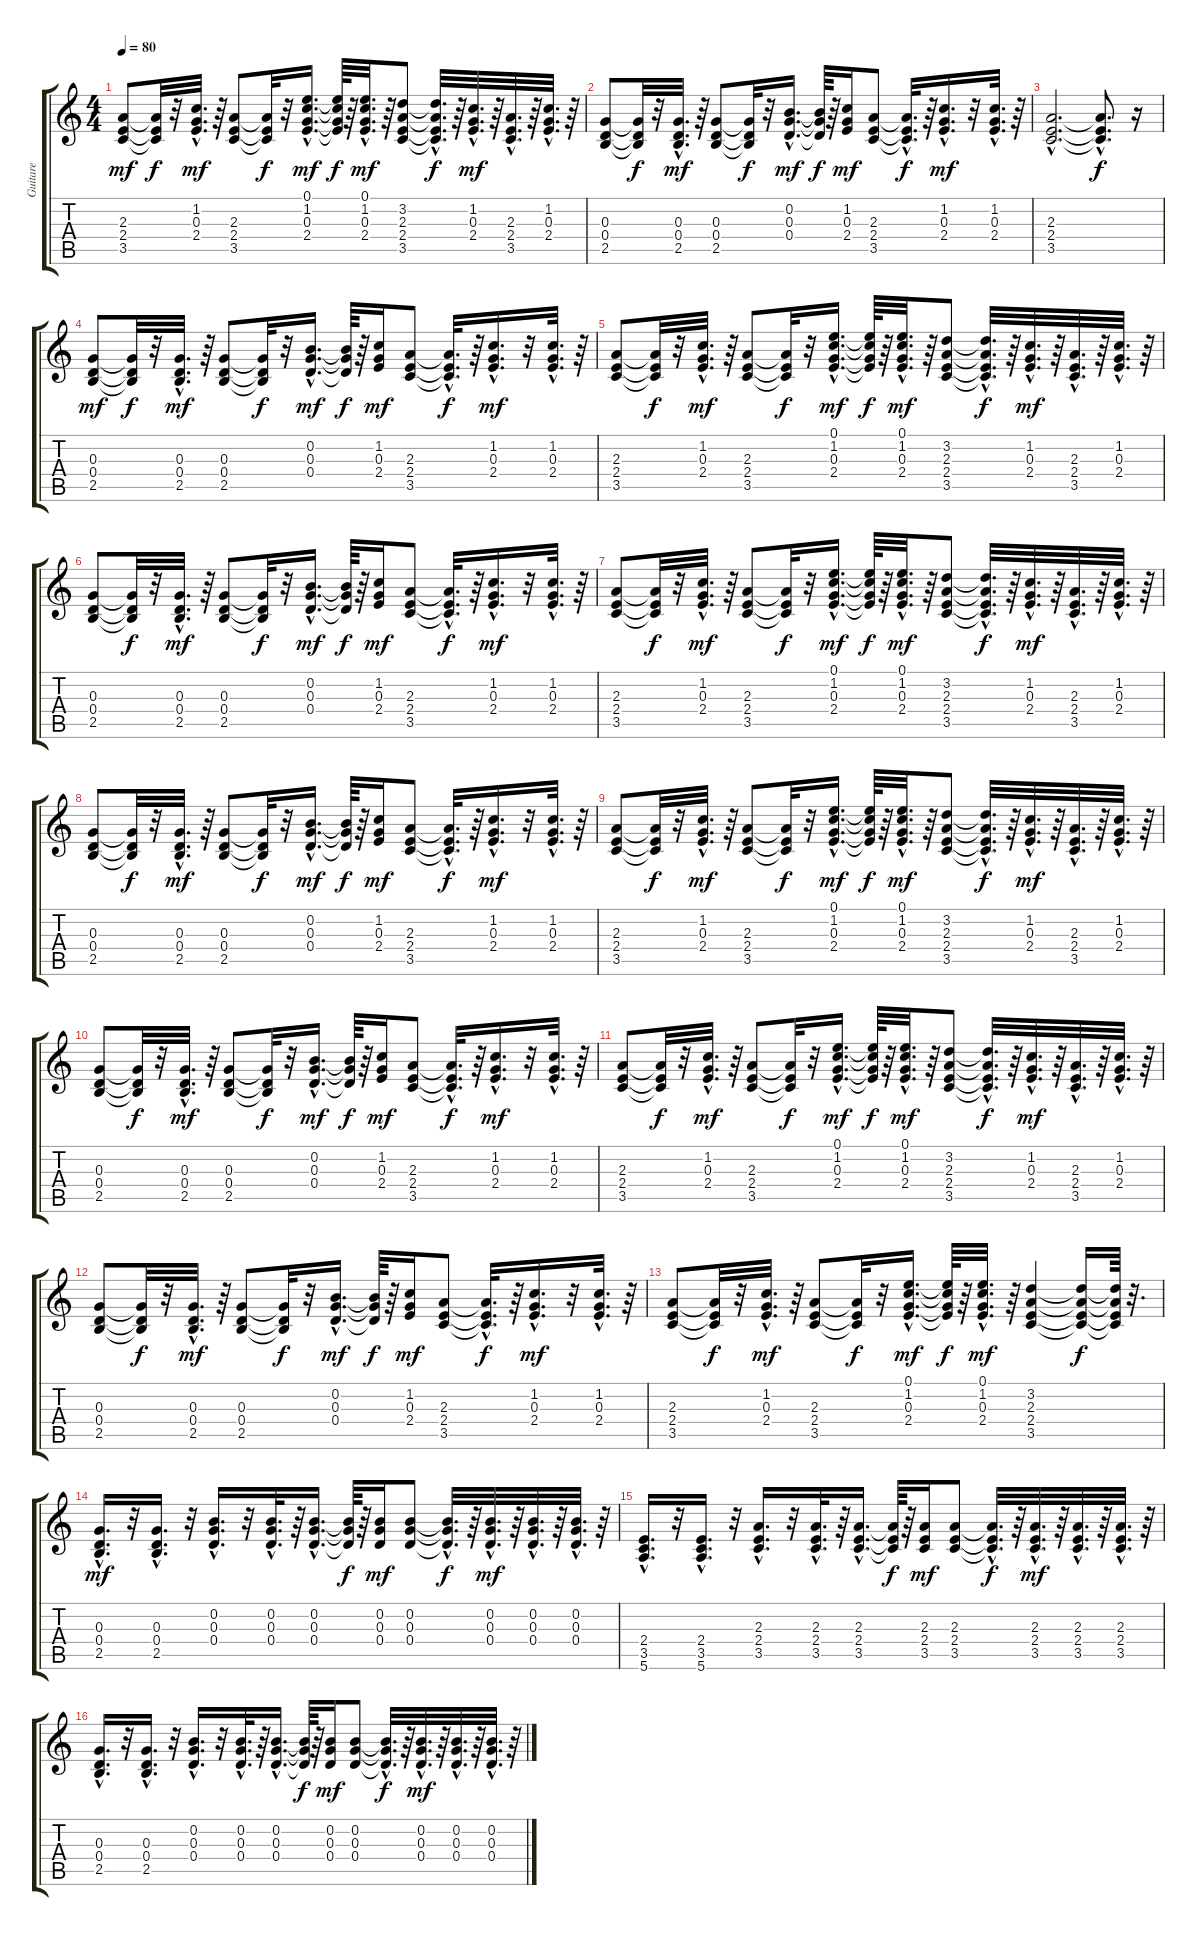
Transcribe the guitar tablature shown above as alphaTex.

\track ("Guitare" "Guitare") {instrument acousticguitarnylon}
\staff {score tabs}
\tuning (E4 B3 G3 D3 A2 E2) {hide}
\ts (4 4)
\tempo 80
\clef g2
\ks c
(2.3 2.4 3.5).8{dy mf} (2.3{t} 2.4{t} 3.5{t}).32{dy f} r.32 (1.2{hac} 0.3{hac} 2.4{hac}).32{d dy mf} r.64 (2.3 2.4 3.5).8 (2.3{t} 2.4{t} 3.5{t}).32{dy f} r.32 (0.1{hac} 1.2{hac} 0.3{hac} 2.4{hac}).16{d dy mf} (0.1{t} 1.2{t} 0.3{t} 2.4{t}).64{dy f} r.64 (0.1{hac} 1.2{hac} 0.3{hac} 2.4{hac}).32{d dy mf} r.64 (3.2 2.3 2.4 3.5).8 (3.2{hac t} 2.3{hac t} 2.4{hac t} 3.5{hac t}).32{d dy f} r.64 (1.2{hac} 0.3{hac} 2.4{hac}).32{d dy mf} r.64 (2.3{hac} 2.4{hac} 3.5{hac}).32{d} r.64 (1.2{hac} 0.3{hac} 2.4{hac}).32{d} r.64 |
(0.3 0.4 2.5).8 (0.3{t} 0.4{t} 2.5{t}).32{dy f} r.32 (0.3{hac} 0.4{hac} 2.5{hac}).32{d dy mf} r.64 (0.3 0.4 2.5).8 (0.3{t} 0.4{t} 2.5{t}).32{dy f} r.32 (0.2{hac} 0.3{hac} 0.4{hac}).16{d dy mf} (0.2{t} 0.3{t} 0.4{t}).64{dy f} r.64 (1.2 0.3 2.4).16{dy mf} (2.3 2.4 3.5).8 (2.3{hac t} 2.4{hac t} 3.5{hac t}).32{d dy f} r.64 (1.2{hac} 0.3{hac} 2.4{hac}).16{d dy mf} r.32 (1.2{hac} 0.3{hac} 2.4{hac}).32{d} r.64 |
(2.3{hac} 2.4{hac} 3.5{hac}).2{d} (2.3{hac t} 2.4{hac t} 3.5{hac t}).8{d dy f} r.16 |
(0.3 0.4 2.5).8{dy mf} (0.3{t} 0.4{t} 2.5{t}).32{dy f} r.32 (0.3{hac} 0.4{hac} 2.5{hac}).32{d dy mf} r.64 (0.3 0.4 2.5).8 (0.3{t} 0.4{t} 2.5{t}).32{dy f} r.32 (0.2{hac} 0.3{hac} 0.4{hac}).16{d dy mf} (0.2{t} 0.3{t} 0.4{t}).64{dy f} r.64 (1.2 0.3 2.4).16{dy mf} (2.3 2.4 3.5).8 (2.3{hac t} 2.4{hac t} 3.5{hac t}).32{d dy f} r.64 (1.2{hac} 0.3{hac} 2.4{hac}).16{d dy mf} r.32 (1.2{hac} 0.3{hac} 2.4{hac}).32{d} r.64 |
(2.3 2.4 3.5).8 (2.3{t} 2.4{t} 3.5{t}).32{dy f} r.32 (1.2{hac} 0.3{hac} 2.4{hac}).32{d dy mf} r.64 (2.3 2.4 3.5).8 (2.3{t} 2.4{t} 3.5{t}).32{dy f} r.32 (0.1{hac} 1.2{hac} 0.3{hac} 2.4{hac}).16{d dy mf} (0.1{t} 1.2{t} 0.3{t} 2.4{t}).64{dy f} r.64 (0.1{hac} 1.2{hac} 0.3{hac} 2.4{hac}).32{d dy mf} r.64 (3.2 2.3 2.4 3.5).8 (3.2{hac t} 2.3{hac t} 2.4{hac t} 3.5{hac t}).32{d dy f} r.64 (1.2{hac} 0.3{hac} 2.4{hac}).32{d dy mf} r.64 (2.3{hac} 2.4{hac} 3.5{hac}).32{d} r.64 (1.2{hac} 0.3{hac} 2.4{hac}).32{d} r.64 |
(0.3 0.4 2.5).8 (0.3{t} 0.4{t} 2.5{t}).32{dy f} r.32 (0.3{hac} 0.4{hac} 2.5{hac}).32{d dy mf} r.64 (0.3 0.4 2.5).8 (0.3{t} 0.4{t} 2.5{t}).32{dy f} r.32 (0.2{hac} 0.3{hac} 0.4{hac}).16{d dy mf} (0.2{t} 0.3{t} 0.4{t}).64{dy f} r.64 (1.2 0.3 2.4).16{dy mf} (2.3 2.4 3.5).8 (2.3{hac t} 2.4{hac t} 3.5{hac t}).32{d dy f} r.64 (1.2{hac} 0.3{hac} 2.4{hac}).16{d dy mf} r.32 (1.2{hac} 0.3{hac} 2.4{hac}).32{d} r.64 |
(2.3 2.4 3.5).8 (2.3{t} 2.4{t} 3.5{t}).32{dy f} r.32 (1.2{hac} 0.3{hac} 2.4{hac}).32{d dy mf} r.64 (2.3 2.4 3.5).8 (2.3{t} 2.4{t} 3.5{t}).32{dy f} r.32 (0.1{hac} 1.2{hac} 0.3{hac} 2.4{hac}).16{d dy mf} (0.1{t} 1.2{t} 0.3{t} 2.4{t}).64{dy f} r.64 (0.1{hac} 1.2{hac} 0.3{hac} 2.4{hac}).32{d dy mf} r.64 (3.2 2.3 2.4 3.5).8 (3.2{hac t} 2.3{hac t} 2.4{hac t} 3.5{hac t}).32{d dy f} r.64 (1.2{hac} 0.3{hac} 2.4{hac}).32{d dy mf} r.64 (2.3{hac} 2.4{hac} 3.5{hac}).32{d} r.64 (1.2{hac} 0.3{hac} 2.4{hac}).32{d} r.64 |
(0.3 0.4 2.5).8 (0.3{t} 0.4{t} 2.5{t}).32{dy f} r.32 (0.3{hac} 0.4{hac} 2.5{hac}).32{d dy mf} r.64 (0.3 0.4 2.5).8 (0.3{t} 0.4{t} 2.5{t}).32{dy f} r.32 (0.2{hac} 0.3{hac} 0.4{hac}).16{d dy mf} (0.2{t} 0.3{t} 0.4{t}).64{dy f} r.64 (1.2 0.3 2.4).16{dy mf} (2.3 2.4 3.5).8 (2.3{hac t} 2.4{hac t} 3.5{hac t}).32{d dy f} r.64 (1.2{hac} 0.3{hac} 2.4{hac}).16{d dy mf} r.32 (1.2{hac} 0.3{hac} 2.4{hac}).32{d} r.64 |
(2.3 2.4 3.5).8 (2.3{t} 2.4{t} 3.5{t}).32{dy f} r.32 (1.2{hac} 0.3{hac} 2.4{hac}).32{d dy mf} r.64 (2.3 2.4 3.5).8 (2.3{t} 2.4{t} 3.5{t}).32{dy f} r.32 (0.1{hac} 1.2{hac} 0.3{hac} 2.4{hac}).16{d dy mf} (0.1{t} 1.2{t} 0.3{t} 2.4{t}).64{dy f} r.64 (0.1{hac} 1.2{hac} 0.3{hac} 2.4{hac}).32{d dy mf} r.64 (3.2 2.3 2.4 3.5).8 (3.2{hac t} 2.3{hac t} 2.4{hac t} 3.5{hac t}).32{d dy f} r.64 (1.2{hac} 0.3{hac} 2.4{hac}).32{d dy mf} r.64 (2.3{hac} 2.4{hac} 3.5{hac}).32{d} r.64 (1.2{hac} 0.3{hac} 2.4{hac}).32{d} r.64 |
(0.3 0.4 2.5).8 (0.3{t} 0.4{t} 2.5{t}).32{dy f} r.32 (0.3{hac} 0.4{hac} 2.5{hac}).32{d dy mf} r.64 (0.3 0.4 2.5).8 (0.3{t} 0.4{t} 2.5{t}).32{dy f} r.32 (0.2{hac} 0.3{hac} 0.4{hac}).16{d dy mf} (0.2{t} 0.3{t} 0.4{t}).64{dy f} r.64 (1.2 0.3 2.4).16{dy mf} (2.3 2.4 3.5).8 (2.3{hac t} 2.4{hac t} 3.5{hac t}).32{d dy f} r.64 (1.2{hac} 0.3{hac} 2.4{hac}).16{d dy mf} r.32 (1.2{hac} 0.3{hac} 2.4{hac}).32{d} r.64 |
(2.3 2.4 3.5).8 (2.3{t} 2.4{t} 3.5{t}).32{dy f} r.32 (1.2{hac} 0.3{hac} 2.4{hac}).32{d dy mf} r.64 (2.3 2.4 3.5).8 (2.3{t} 2.4{t} 3.5{t}).32{dy f} r.32 (0.1{hac} 1.2{hac} 0.3{hac} 2.4{hac}).16{d dy mf} (0.1{t} 1.2{t} 0.3{t} 2.4{t}).64{dy f} r.64 (0.1{hac} 1.2{hac} 0.3{hac} 2.4{hac}).32{d dy mf} r.64 (3.2 2.3 2.4 3.5).8 (3.2{hac t} 2.3{hac t} 2.4{hac t} 3.5{hac t}).32{d dy f} r.64 (1.2{hac} 0.3{hac} 2.4{hac}).32{d dy mf} r.64 (2.3{hac} 2.4{hac} 3.5{hac}).32{d} r.64 (1.2{hac} 0.3{hac} 2.4{hac}).32{d} r.64 |
(0.3 0.4 2.5).8 (0.3{t} 0.4{t} 2.5{t}).32{dy f} r.32 (0.3{hac} 0.4{hac} 2.5{hac}).32{d dy mf} r.64 (0.3 0.4 2.5).8 (0.3{t} 0.4{t} 2.5{t}).32{dy f} r.32 (0.2{hac} 0.3{hac} 0.4{hac}).16{d dy mf} (0.2{t} 0.3{t} 0.4{t}).64{dy f} r.64 (1.2 0.3 2.4).16{dy mf} (2.3 2.4 3.5).8 (2.3{hac t} 2.4{hac t} 3.5{hac t}).32{d dy f} r.64 (1.2{hac} 0.3{hac} 2.4{hac}).16{d dy mf} r.32 (1.2{hac} 0.3{hac} 2.4{hac}).32{d} r.64 |
(2.3 2.4 3.5).8 (2.3{t} 2.4{t} 3.5{t}).32{dy f} r.32 (1.2{hac} 0.3{hac} 2.4{hac}).32{d dy mf} r.64 (2.3 2.4 3.5).8 (2.3{t} 2.4{t} 3.5{t}).32{dy f} r.32 (0.1{hac} 1.2{hac} 0.3{hac} 2.4{hac}).16{d dy mf} (0.1{t} 1.2{t} 0.3{t} 2.4{t}).64{dy f} r.64 (0.1{hac} 1.2{hac} 0.3{hac} 2.4{hac}).32{d dy mf} r.64 (3.2 2.3 2.4 3.5).4 (3.2{t} 2.3{t} 2.4{t} 3.5{t}).16{dy f} (3.2{t} 2.3{t} 2.4{t} 3.5{t}).64 r.32{d} |
(0.3{hac} 0.4{hac} 2.5{hac}).16{d dy mf} r.32 (0.3{hac} 0.4{hac} 2.5{hac}).16{d} r.32 (0.2{hac} 0.3{hac} 0.4{hac}).16{d} r.32 (0.2{hac} 0.3{hac} 0.4{hac}).32{d} r.64 (0.2{hac} 0.3{hac} 0.4{hac}).16{d} (0.2{t} 0.3{t} 0.4{t}).64{dy f} r.64 (0.2 0.3 0.4).16{dy mf} (0.2 0.3 0.4).8 (0.2{hac t} 0.3{hac t} 0.4{hac t}).32{d dy f} r.64 (0.2{hac} 0.3{hac} 0.4{hac}).32{d dy mf} r.64 (0.2{hac} 0.3{hac} 0.4{hac}).32{d} r.64 (0.2{hac} 0.3{hac} 0.4{hac}).32{d} r.64 |
(2.4{hac} 3.5{hac} 5.6{hac}).16{d} r.32 (2.4{hac} 3.5{hac} 5.6{hac}).16{d} r.32 (2.3{hac} 2.4{hac} 3.5{hac}).16{d} r.32 (2.3{hac} 2.4{hac} 3.5{hac}).32{d} r.64 (2.3{hac} 2.4{hac} 3.5{hac}).16{d} (2.3{t} 2.4{t} 3.5{t}).64{dy f} r.64 (2.3 2.4 3.5).16{dy mf} (2.3 2.4 3.5).8 (2.3{hac t} 2.4{hac t} 3.5{hac t}).32{d dy f} r.64 (2.3{hac} 2.4{hac} 3.5{hac}).32{d dy mf} r.64 (2.3{hac} 2.4{hac} 3.5{hac}).32{d} r.64 (2.3{hac} 2.4{hac} 3.5{hac}).32{d} r.64 |
(0.3{hac} 0.4{hac} 2.5{hac}).16{d} r.32 (0.3{hac} 0.4{hac} 2.5{hac}).16{d} r.32 (0.2{hac} 0.3{hac} 0.4{hac}).16{d} r.32 (0.2{hac} 0.3{hac} 0.4{hac}).32{d} r.64 (0.2{hac} 0.3{hac} 0.4{hac}).16{d} (0.2{t} 0.3{t} 0.4{t}).64{dy f} r.64 (0.2 0.3 0.4).16{dy mf} (0.2 0.3 0.4).8 (0.2{hac t} 0.3{hac t} 0.4{hac t}).32{d dy f} r.64 (0.2{hac} 0.3{hac} 0.4{hac}).32{d dy mf} r.64 (0.2{hac} 0.3{hac} 0.4{hac}).32{d} r.64 (0.2{hac} 0.3{hac} 0.4{hac}).32{d} r.64
